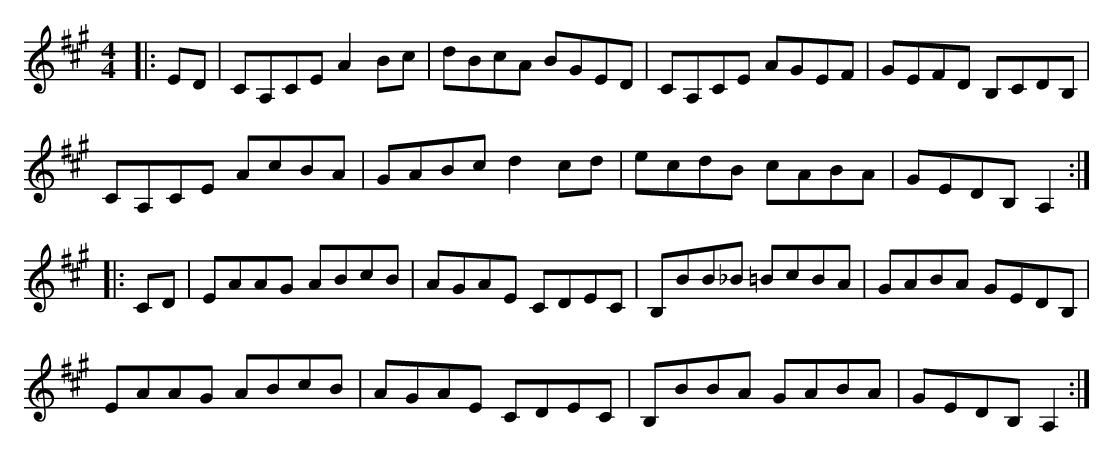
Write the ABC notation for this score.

X:1
M:4/4
K:A
|: ED | CA,CE A2 Bc | dBcA BGED | CA,CE AGEF | GEFD B,CDB, |
CA,CE AcBA | GABc d2 cd | ecdB cABA | GEDB, A,2 :|
|: CD | EAAG ABcB | AGAE CDEC | B,BB_B =BcBA | GABA GEDB, |
EAAG ABcB | AGAE CDEC | B,BBA GABA | GEDB, A,2 :|
